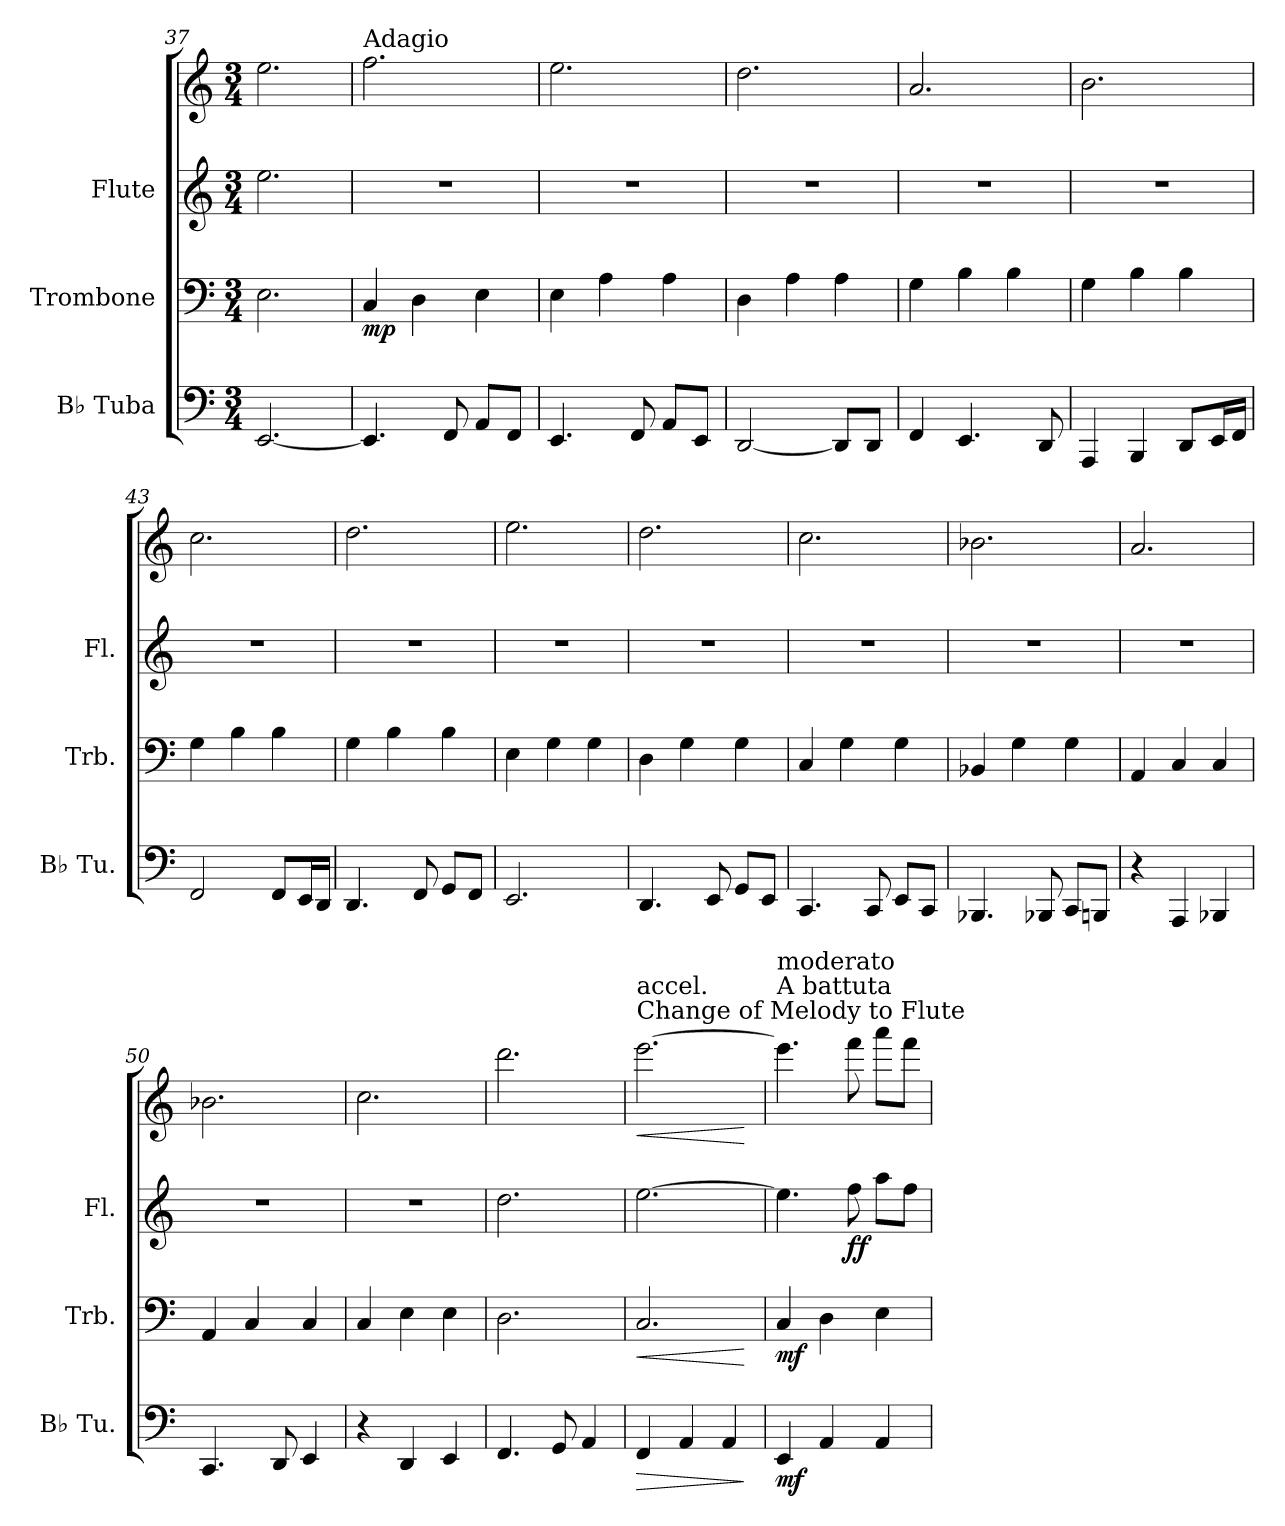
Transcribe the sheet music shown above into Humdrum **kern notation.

**kern	**dynam	**kern	**dynam	**kern	**kern	**dynam
*part3	*part3	*part2	*part2	*part1	*part1	*part1
*staff4	*staff4	*staff3	*staff3	*staff2	*staff1	*staff1/2
*I"B♭ Tuba	*	*I"Trombone	*	*I"Flute	*	*
*I'B♭ Tu.	*	*I'Trb.	*	*I'Fl.	*	*
*clefF4	*	*clefF4	*	*clefG2	*clefG2	*
*k[]	*	*k[]	*	*k[]	*k[]	*
*C:	*	*C:	*	*C:	*C:	*
*M3/4	*	*M3/4	*	*M3/4	*M3/4	*
=37	=37	=37	=37	=37	=37	=37
[2.EE/	.	2.E\	.	2.ee\	2.ee\	.
=38	=38	=38	=38	=38	=38	=38
!	!	!	!	!	!LO:TX:a:t=Adagio	!
!	!	!	!LO:DY:b	!	!	!
4.EE/]	.	4C/	mp	2.r	2.ff\	.
.	.	4D\	.	.	.	.
8FF/	.	.	.	.	.	.
8AA/L	.	4E\	.	.	.	.
8FF/J	.	.	.	.	.	.
!!LO:PB:g=z
=39	=39	=39	=39	=39	=39	=39
4.EE/	.	4E\	.	2.r	2.ee\	.
.	.	4A\	.	.	.	.
8FF/	.	.	.	.	.	.
8AA/L	.	4A\	.	.	.	.
8EE/J	.	.	.	.	.	.
=40	=40	=40	=40	=40	=40	=40
[2DD/	.	4D\	.	2.r	2.dd\	.
.	.	4A\	.	.	.	.
8DD/L]	.	4A\	.	.	.	.
8DD/J	.	.	.	.	.	.
=41	=41	=41	=41	=41	=41	=41
4FF/	.	4G\	.	2.r	2.a/	.
4.EE/	.	4B\	.	.	.	.
.	.	4B\	.	.	.	.
8DD/	.	.	.	.	.	.
=42	=42	=42	=42	=42	=42	=42
4AAA/	.	4G\	.	2.r	2.b\	.
4BBB/	.	4B\	.	.	.	.
8DD/L	.	4B\	.	.	.	.
16EE/L	.	.	.	.	.	.
16FF/JJ	.	.	.	.	.	.
!!LO:LB:g=z
=43	=43	=43	=43	=43	=43	=43
2FF/	.	4G\	.	2.r	2.cc\	.
.	.	4B\	.	.	.	.
8FF/L	.	4B\	.	.	.	.
16EE/L	.	.	.	.	.	.
16DD/JJ	.	.	.	.	.	.
=44	=44	=44	=44	=44	=44	=44
4.DD/	.	4G\	.	2.r	2.dd\	.
.	.	4B\	.	.	.	.
8FF/	.	.	.	.	.	.
8GG/L	.	4B\	.	.	.	.
8FF/J	.	.	.	.	.	.
=45	=45	=45	=45	=45	=45	=45
2.EE/	.	4E\	.	2.r	2.ee\	.
.	.	4G\	.	.	.	.
.	.	4G\	.	.	.	.
=46	=46	=46	=46	=46	=46	=46
4.DD/	.	4D\	.	2.r	2.dd\	.
.	.	4G\	.	.	.	.
8EE/	.	.	.	.	.	.
8GG/L	.	4G\	.	.	.	.
8EE/J	.	.	.	.	.	.
!!LO:LB:g=z
=47	=47	=47	=47	=47	=47	=47
4.CC/	.	4C/	.	2.r	2.cc\	.
.	.	4G\	.	.	.	.
8CC/	.	.	.	.	.	.
8EE/L	.	4G\	.	.	.	.
8CC/J	.	.	.	.	.	.
=48	=48	=48	=48	=48	=48	=48
4.BBB-X/	.	4BB-X/	.	2.r	2.b-X\	.
.	.	4G\	.	.	.	.
8BBB-X/	.	.	.	.	.	.
8CC/L	.	4G\	.	.	.	.
8BBBn/J	.	.	.	.	.	.
=49	=49	=49	=49	=49	=49	=49
4r	.	4AA/	.	2.r	2.a/	.
4AAA/	.	4C/	.	.	.	.
4BBB-X/	.	4C/	.	.	.	.
=50	=50	=50	=50	=50	=50	=50
4.CC/	.	4AA/	.	2.r	2.b-X\	.
.	.	4C/	.	.	.	.
8DD/	.	.	.	.	.	.
4EE/	.	4C/	.	.	.	.
!!LO:PB:g=z
=51	=51	=51	=51	=51	=51	=51
4r	.	4C/	.	2.r	2.cc\	.
4DD/	.	4E\	.	.	.	.
4EE/	.	4E\	.	.	.	.
=52	=52	=52	=52	=52	=52	=52
4.FF/	.	2.D\	.	2.dd\	2.ddd\	.
8GG/	.	.	.	.	.	.
4AA/	.	.	.	.	.	.
=53	=53	=53	=53	=53	=53	=53
!	!	!	!	!	!LO:TX:a:t=Change of Melody to Flute	!
!	!	!	!	!	!LO:TX:a:t=accel.	!
!	!LO:HP:b	!	!LO:HP:b	!	!	!LO:HP:b
4FF/	>	2.C/	<	[2.ee\	[2.eee\	<
4AA/	.	.	.	.	.	.
4AA/	.	.	.	.	.	.
.	]	.	[	.	.	[
=54	=54	=54	=54	=54	=54	=54
!	!	!	!	!	!LO:TX:a:t=A battuta	!
!	!	!	!	!	!LO:TX:a:t=moderato	!
!	!LO:DY:b	!	!LO:DY:b	!	!	!
4EE/	mf	4C/	mf	4.ee\]	4.eee\]	.
4AA/	.	4D\	.	.	.	.
!	!	!	!	!	!	!LO:DY:b=2
!	!	!	!	!	!	!LO:DY:n=1:b
.	.	.	.	8ff\	8fff\	f f
4AA/	.	4E\	.	8aa\L	8aaa\L	.
.	.	.	.	8ff\J	8fff\J	.
=	=	=	=	=	=	=
*-	*-	*-	*-	*-	*-	*-
